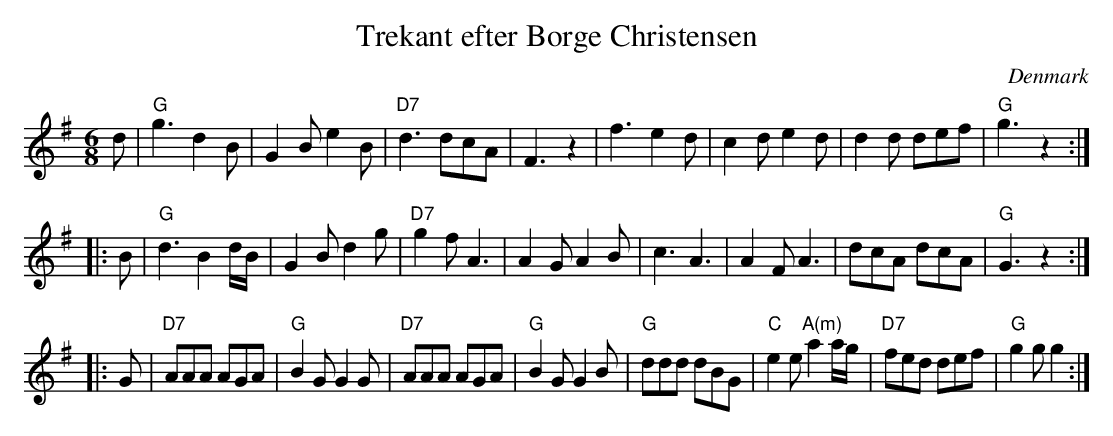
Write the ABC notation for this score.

X:1
T: Trekant efter B\orge Christensen
O: Denmark
M: 6/8
L: 1/8
K: G
   d | "G"g3 d2B | G2B e2B | "D7"d3 dcA | F3 z2 | f3 e2d | c2d e2d | d2d def | "G"g3 z2 :|
|: B | "G"d3 B2d/B/ | G2B d2g | "D7"g2f A3 | A2G A2B | c3 A3 | A2F A3 | dcA dcA | "G"G3 z2 :|
|: G |"D7"AAA AGA | "G"B2G G2G | "D7"AAA AGA | "G"B2G G2B | "G"ddd dBG | "C"e2e "A(m)"a2a/g/ | "D7"fed def | "G"g2g g2 :|
